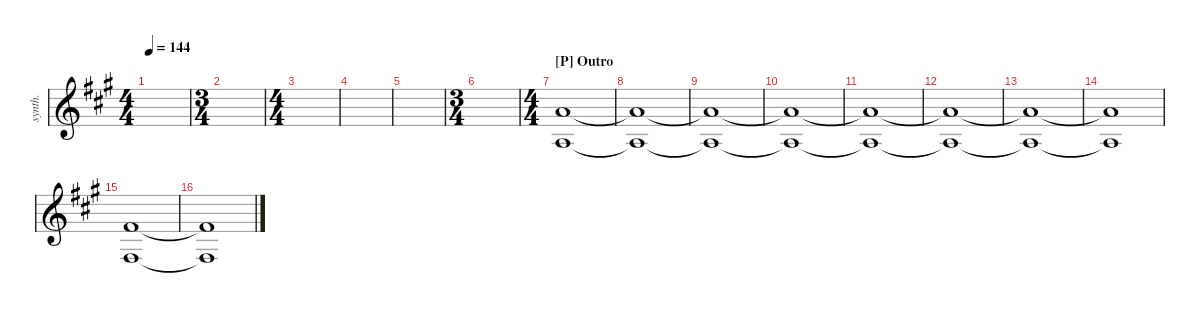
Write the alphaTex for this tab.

\defaultSystemsLayout 4
\hideDynamics
\bracketExtendMode nobrackets
\track ("Moog" "synth.") {instrument pad3polysynth}
\staff {score}
\tuning (E4 B3 G3 D3 A2 E2)
\ts (4 4)
\tempo 144
\clef g2
\ks a
|
\ts (3 4)
\beaming (8 2 2 2)
|
\ts (4 4)
\beaming (8 2 2 2 2)
|
|
|
\ts (3 4)
\beaming (8 2 2 2)
|
\ts (4 4)
\beaming (8 2 2 2 2)
\section ("P" "Outro")
(5.1{acc forcenatural} 7.4{acc forcenatural}).1 |
(5.1{t acc forcenatural} 7.4{t acc forcenatural}).1 |
(5.1{t acc forcenatural} 7.4{t acc forcenatural}).1 |
(5.1{t acc forcenatural} 7.4{t acc forcenatural}).1 |
(5.1{t acc forcenatural} 7.4{t acc forcenatural}).1 |
(5.1{t acc forcenatural} 7.4{t acc forcenatural}).1 |
(5.1{t acc forcenatural} 7.4{t acc forcenatural}).1 |
(5.1{t acc forcenatural} 7.4{t acc forcenatural}).1 |
(2.1{acc #} 4.4{acc #}).1 |
(2.1{t acc #} 4.4{t acc #}).1
